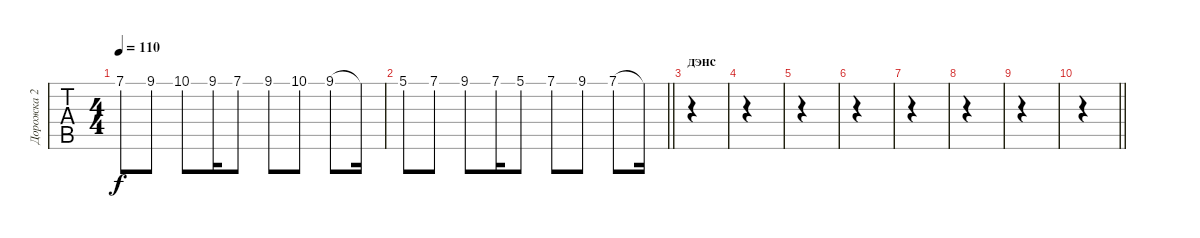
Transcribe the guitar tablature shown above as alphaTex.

\track ("Дорожка 2" "Дорожка 2") {instrument acousticguitarsteel}
\staff {tabs}
\tuning (E4 B3 G3 D3 A2 D2) {hide}
\ts (4 4)
\tempo 110
\clef g2
\ks c
7.1.8{dy f} 9.1.8 10.1.8 9.1.16 7.1.8 9.1.8 10.1.8 9.1.8 9.1{t}.16 |
\barLineRight lightlight
5.1.8 7.1.8 9.1.8 7.1.16 5.1.8 7.1.8 9.1.8 7.1.8 7.1{t}.16 |
\section ("" "дэнс ")
|
|
|
|
|
|
|
\barLineRight lightlight
